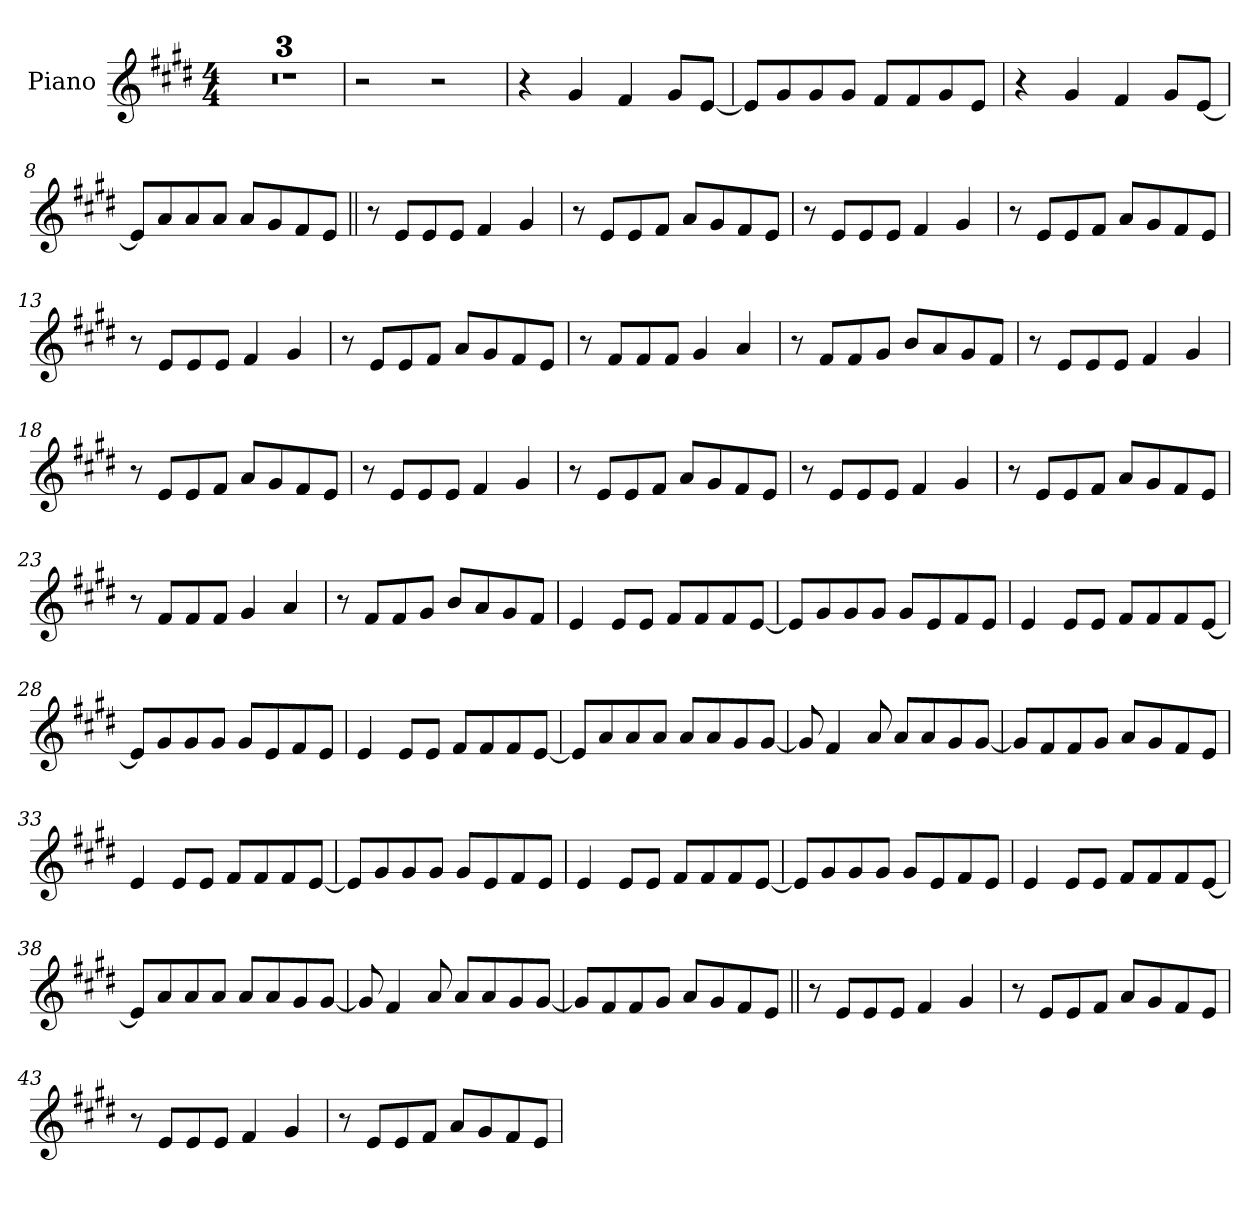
**kern
*part1
*staff1
*I"Piano
*I'Pno.
*clefG2
*k[f#c#g#d#]
*M4/4
=1
1r
=2
1r
=3
1r
=4
2r
2r
=5
4r
4g#!
4f#!
8g#!L
[8e!J
=6
8e!L]
8g#!
8g#!
8g#!J
8f#!L
8f#!
8g#!
8e!J
=7
4r
4g#!
4f#!
8g#!L
[8e!J
=8
8e!L]
8a!
8a!
8a!J
8a!L
8g#!
8f#!
8e!J
=9||
8r
8eL
8e
8eJ
4f#
4g#
=10
8r
8eL
8e
8f#J
8aL
8g#
8f#
8eJ
=11
8r
8eL
8e
8eJ
4f#
4g#
=12
8r
8eL
8e
8f#J
8aL
8g#
8f#
8eJ
=13
8r
8eL
8e
8eJ
4f#
4g#
=14
8r
8eL
8e
8f#J
8aL
8g#
8f#
8eJ
=15
8r
8f#L
8f#
8f#J
4g#
4a
=16
8r
8f#L
8f#
8g#J
8bL
8a
8g#
8f#J
=17
8r
8eL
8e
8eJ
4f#
4g#
=18
8r
8eL
8e
8f#J
8aL
8g#
8f#
8eJ
=19
8r
8eL
8e
8eJ
4f#
4g#
=20
8r
8eL
8e
8f#J
8aL
8g#
8f#
8eJ
=21
8r
8eL
8e
8eJ
4f#
4g#
=22
8r
8eL
8e
8f#J
8aL
8g#
8f#
8eJ
=23
8r
8f#L
8f#
8f#J
4g#
4a
=24
8r
8f#L
8f#
8g#J
8bL
8a
8g#
8f#J
=25
4e
8eL
8eJ
8f#L
8f#
8f#
[8eJ
=26
8eL]
8g#
8g#
8g#J
8g#L
8e
8f#
8eJ
=27
4e
8eL
8eJ
8f#L
8f#
8f#
[8eJ
=28
8eL]
8g#
8g#
8g#J
8g#L
8e
8f#
8eJ
=29
4e
8eL
8eJ
8f#L
8f#
8f#
[8eJ
=30
8eL]
8a
8a
8aJ
8aL
8a
8g#
[8g#J
=31
8g#]
4f#
8a
8aL
8a
8g#
[8g#J
=32
8g#L]
8f#
8f#
8g#J
8aL
8g#
8f#
8eJ
=33
4e
8eL
8eJ
8f#L
8f#
8f#
[8eJ
=34
8eL]
8g#
8g#
8g#J
8g#L
8e
8f#
8eJ
=35
4e
8eL
8eJ
8f#L
8f#
8f#
[8eJ
=36
8eL]
8g#
8g#
8g#J
8g#L
8e
8f#
8eJ
=37
4e
8eL
8eJ
8f#L
8f#
8f#
[8eJ
=38
8eL]
8a
8a
8aJ
8aL
8a
8g#
[8g#J
=39
8g#]
4f#
8a
8aL
8a
8g#
[8g#J
=40
8g#L]
8f#
8f#
8g#J
8aL
8g#
8f#
8eJ
=41||
8r
8eL
8e
8eJ
4f#
4g#
=42
8r
8eL
8e
8f#J
8aL
8g#
8f#
8eJ
=43
8r
8eL
8e
8eJ
4f#
4g#
=44
8r
8eL
8e
8f#J
8aL
8g#
8f#
8eJ
=
*-
